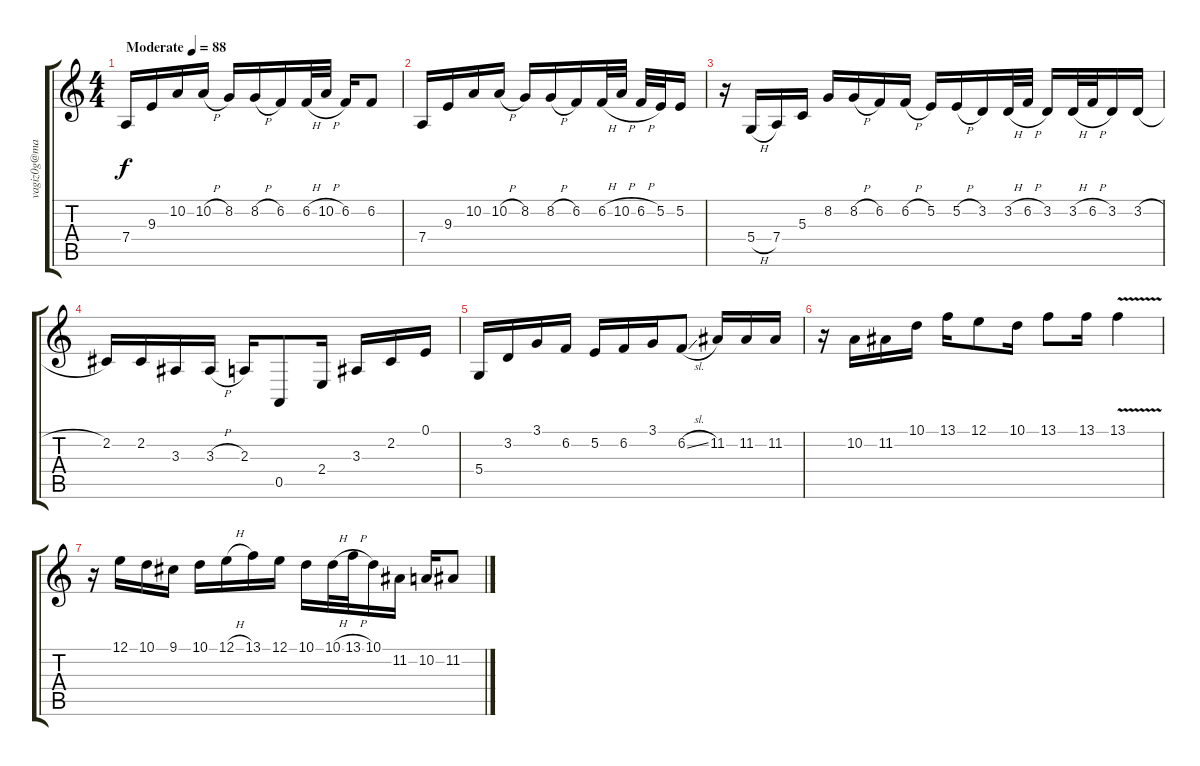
\track ("" "vagiz0g@ma") {solo instrument pad8sweep}
\staff {score tabs}
\tuning (E4 B3 G3 D3 A2 E2) {hide}
\ts (4 4)
\tempo (88 "Moderate")
\clef g2
\ks c
7.4.16{dy f instrument pad8sweep} 9.3.16 10.2.16 10.2{h}.16 8.2.16 8.2{h}.16 6.2.16 6.2{h}.32 10.2{h}.32 6.2.16 6.2.8 |
7.4.16 9.3.16 10.2.16 10.2{h}.16 8.2.16 8.2{h}.16 6.2.16 6.2{h}.32 10.2{h}.32 6.2{h}.32 5.2.32 5.2.16 |
r.16 5.4{h}.16 7.4.16 5.3.16 8.2.16 8.2{h}.16 6.2.16 6.2{h}.16 5.2.16 5.2{h}.16 3.2.16 3.2{h}.32 6.2{h}.32 3.2.16 3.2{h}.32 6.2{h}.32 3.2.16 3.2{h}.16 |
2.2.16 2.2.16 3.3.16 3.3{h}.16 2.3.16 0.5.8 2.4.16 3.3.16 2.2.16 0.1.16 |
5.4.16 3.2.16 3.1.16 6.2.16 5.2.16 6.2.16 3.1.16 6.2{sl}.8 11.2.16 11.2.16 11.2.16 |
r.16 10.2.16 11.2.16 10.1.16 13.1.16 12.1.8 10.1.16 13.1.8 13.1.16 13.1{v}.4 |
r.16 12.1.16 10.1.16 9.1.16 10.1.16 12.1{h}.16 13.1.16 12.1.16 10.1.16 10.1{h}.32 13.1{h}.32 10.1.16 11.2.16 10.2.16 11.2.8
